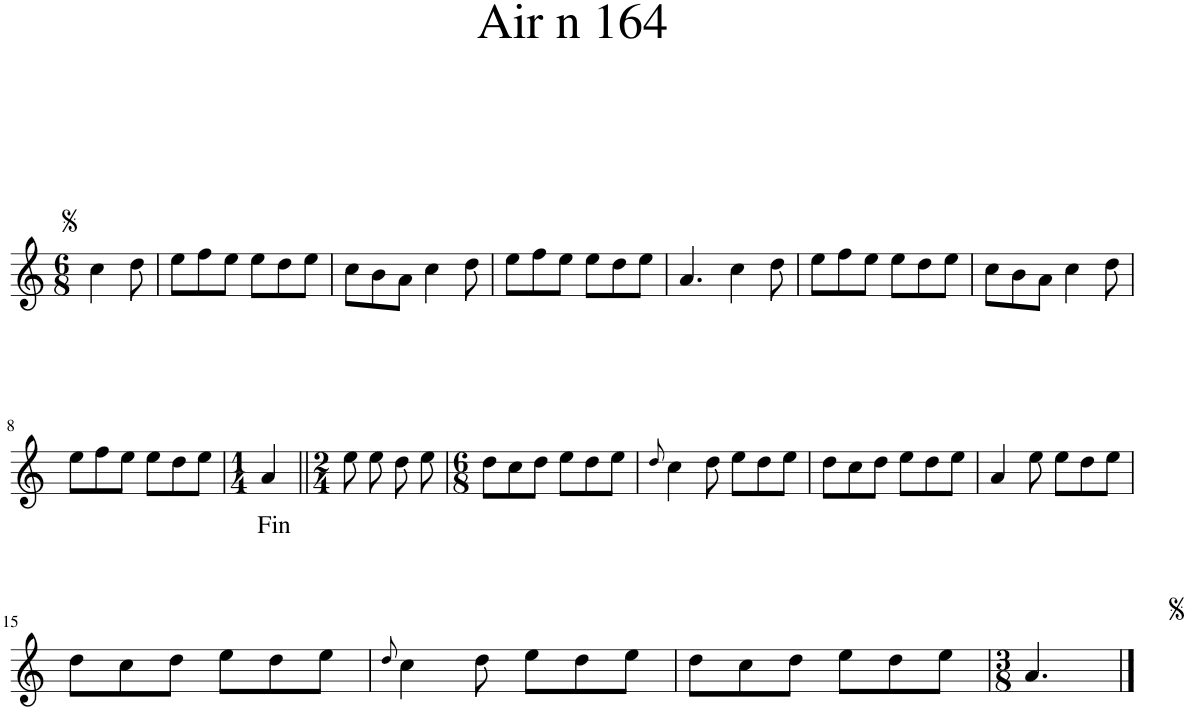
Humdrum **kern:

**kern
*part1
*staff1
*I"Piano
*I'Pno.
*clefG2
*k[]
*M6/8
=1
4cc\
8dd\
=2
8ee\L
8ff\
8ee\J
8ee\L
8dd\
8ee\J
=3
8cc\L
8b\
8a\J
4cc\
8dd\
=4
8ee\L
8ff\
8ee\J
8ee\L
8dd\
8ee\J
=5
4.a/
4cc\
8dd\
=6
8ee\L
8ff\
8ee\J
8ee\L
8dd\
8ee\J
=7
8cc\L
8b\
8a\J
4cc\
8dd\
!!LO:LB:g=z
=8
8ee\L
8ff\
8ee\J
8ee\L
8dd\
8ee\J
=9
*M1/4
4a/
!LO:TX:b:t=Fin
=10||
*M2/4
8ee\
8ee\
8dd\
8ee\
=11
*M6/8
8dd\L
8cc\
8dd\J
8ee\L
8dd\
8ee\J
=12
8qdd/
4cc\
8dd\
8ee\L
8dd\
8ee\J
=13
8dd\L
8cc\
8dd\J
8ee\L
8dd\
8ee\J
=14
4a/
8ee\
8ee\L
8dd\
8ee\J
!!LO:LB:g=z
=15
8dd\L
8cc\
8dd\J
8ee\L
8dd\
8ee\J
=16
8qdd/
4cc\
8dd\
8ee\L
8dd\
8ee\J
=17
8dd\L
8cc\
8dd\J
8ee\L
8dd\
8ee\J
=18
*M3/8
4.a/
==
*-
